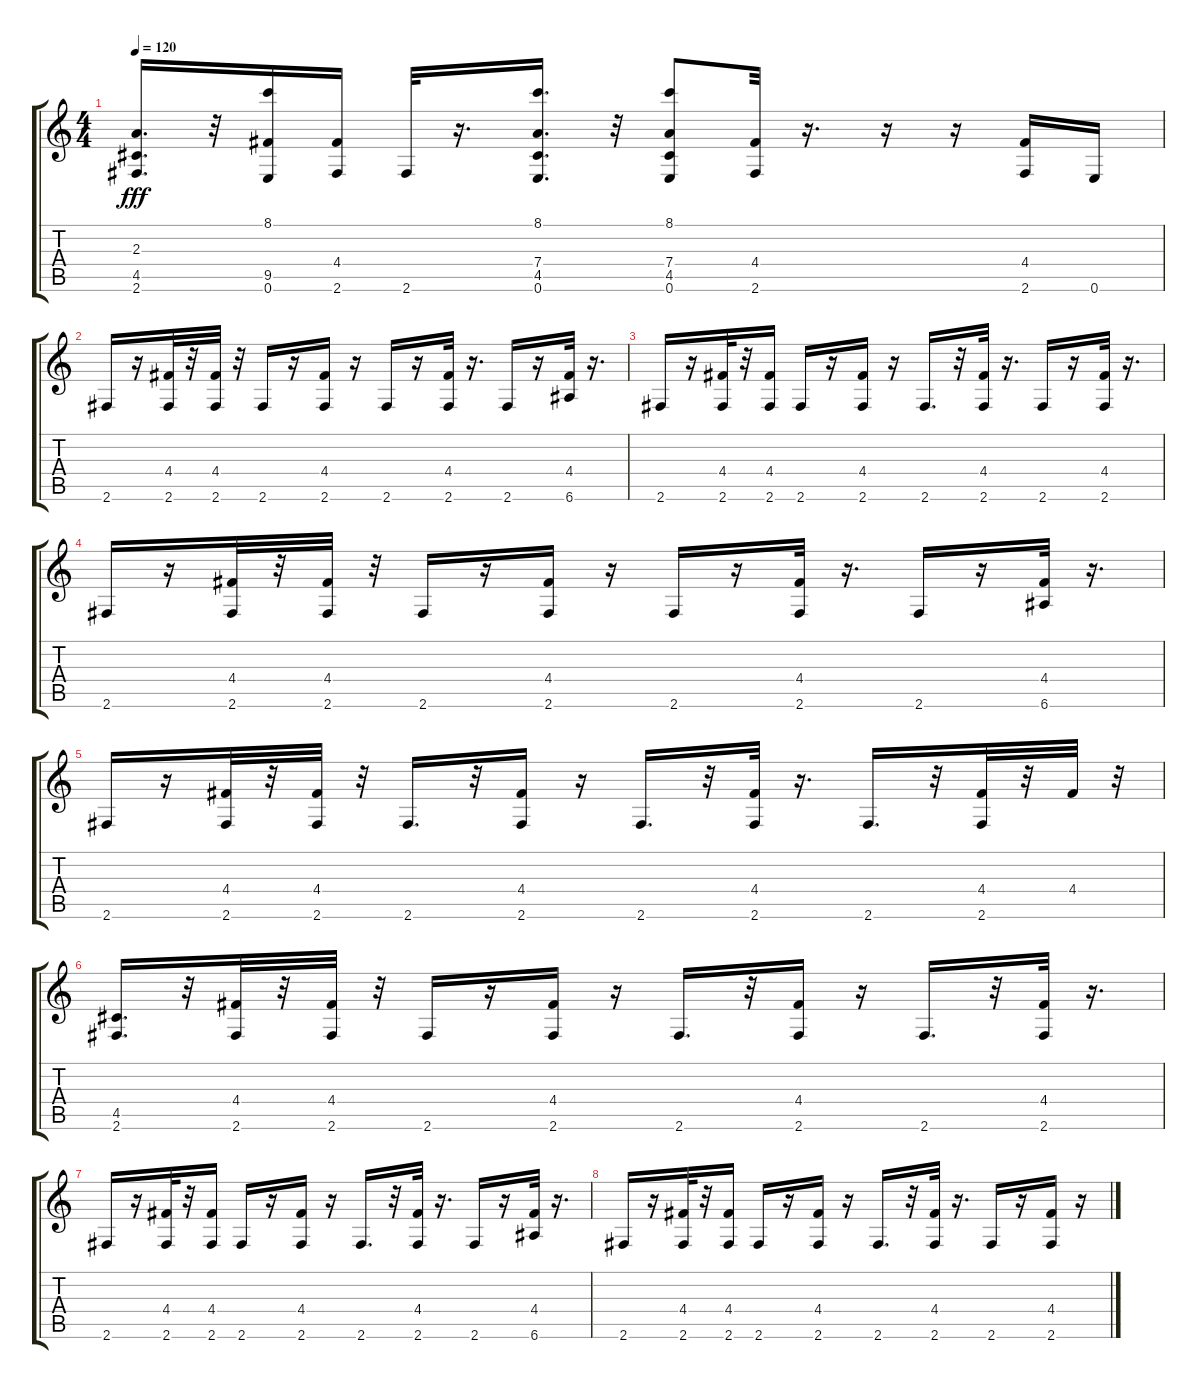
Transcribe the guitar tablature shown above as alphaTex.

\track "" {instrument acousticguitarsteel}
\staff {score tabs}
\tuning (E4 B3 G3 D3 A2 E2) {hide}
\ts (4 4)
\tempo 120
\clef g2
\ks c
(2.3 4.5 2.6).16{d dy fff} r.32 (8.1 9.5 0.6).16 (4.4 2.6).16 2.6.32 r.16{d} (8.1 7.4 4.5 0.6).16{d} r.32 (8.1 7.4 4.5 0.6).8 (4.4 2.6).32 r.16{d} r.16 r.16 (4.4 2.6).16 0.6.16 |
2.6.16 r.16 (4.4 2.6).32 r.32 (4.4 2.6).32 r.32 2.6.16 r.16 (4.4 2.6).16 r.16 2.6.16 r.16 (4.4 2.6).32 r.16{d} 2.6.16 r.16 (4.4 6.6).32 r.16{d} |
2.6.16 r.16 (4.4 2.6).32 r.32 (4.4 2.6).16 2.6.16 r.16 (4.4 2.6).16 r.16 2.6.16{d} r.32 (4.4 2.6).32 r.16{d} 2.6.16 r.16 (4.4 2.6).32 r.16{d} |
2.6.16 r.16 (4.4 2.6).32 r.32 (4.4 2.6).32 r.32 2.6.16 r.16 (4.4 2.6).16 r.16 2.6.16 r.16 (4.4 2.6).32 r.16{d} 2.6.16 r.16 (4.4 6.6).32 r.16{d} |
2.6.16 r.16 (4.4 2.6).32 r.32 (4.4 2.6).32 r.32 2.6.16{d} r.32 (4.4 2.6).16 r.16 2.6.16{d} r.32 (4.4 2.6).32 r.16{d} 2.6.16{d} r.32 (4.4 2.6).32 r.32 4.4.32 r.32 |
(4.5 2.6).16{d} r.32 (4.4 2.6).32 r.32 (4.4 2.6).32 r.32 2.6.16 r.16 (4.4 2.6).16 r.16 2.6.16{d} r.32 (4.4 2.6).16 r.16 2.6.16{d} r.32 (4.4 2.6).32 r.16{d} |
2.6.16 r.16 (4.4 2.6).32 r.32 (4.4 2.6).16 2.6.16 r.16 (4.4 2.6).16 r.16 2.6.16{d} r.32 (4.4 2.6).32 r.16{d} 2.6.16 r.16 (4.4 6.6).32 r.16{d} |
2.6.16 r.16 (4.4 2.6).32 r.32 (4.4 2.6).16 2.6.16 r.16 (4.4 2.6).16 r.16 2.6.16{d} r.32 (4.4 2.6).32 r.16{d} 2.6.16 r.16 (4.4 2.6).16 r.16
